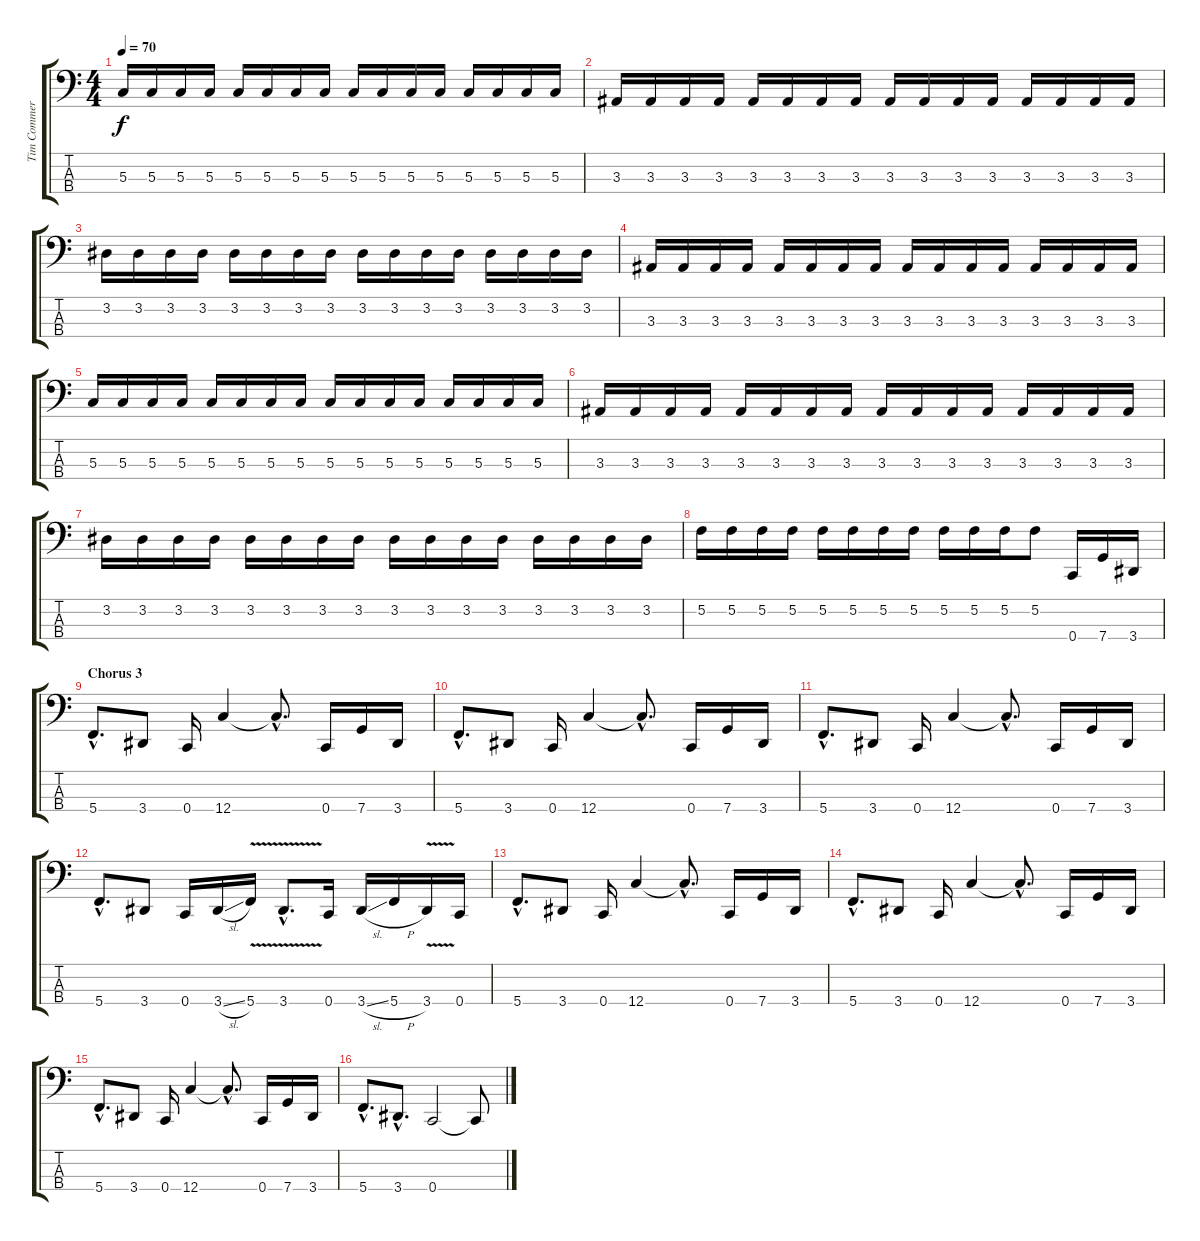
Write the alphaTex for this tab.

\track ("Tim Commerford (bass)" "Tim Commer") {instrument electricbassfinger}
\staff {score tabs}
\tuning (F2 C2 G1 C1) {hide}
\ts (4 4)
\tempo 70
\clef f4
\ks c
5.3.16{dy f} 5.3.16 5.3.16 5.3.16 5.3.16 5.3.16 5.3.16 5.3.16 5.3.16 5.3.16 5.3.16 5.3.16 5.3.16 5.3.16 5.3.16 5.3.16 |
3.3.16 3.3.16 3.3.16 3.3.16 3.3.16 3.3.16 3.3.16 3.3.16 3.3.16 3.3.16 3.3.16 3.3.16 3.3.16 3.3.16 3.3.16 3.3.16 |
3.2.16 3.2.16 3.2.16 3.2.16 3.2.16 3.2.16 3.2.16 3.2.16 3.2.16 3.2.16 3.2.16 3.2.16 3.2.16 3.2.16 3.2.16 3.2.16 |
3.3.16 3.3.16 3.3.16 3.3.16 3.3.16 3.3.16 3.3.16 3.3.16 3.3.16 3.3.16 3.3.16 3.3.16 3.3.16 3.3.16 3.3.16 3.3.16 |
5.3.16 5.3.16 5.3.16 5.3.16 5.3.16 5.3.16 5.3.16 5.3.16 5.3.16 5.3.16 5.3.16 5.3.16 5.3.16 5.3.16 5.3.16 5.3.16 |
3.3.16 3.3.16 3.3.16 3.3.16 3.3.16 3.3.16 3.3.16 3.3.16 3.3.16 3.3.16 3.3.16 3.3.16 3.3.16 3.3.16 3.3.16 3.3.16 |
3.2.16 3.2.16 3.2.16 3.2.16 3.2.16 3.2.16 3.2.16 3.2.16 3.2.16 3.2.16 3.2.16 3.2.16 3.2.16 3.2.16 3.2.16 3.2.16 |
5.2.16 5.2.16 5.2.16 5.2.16 5.2.16 5.2.16 5.2.16 5.2.16 5.2.16 5.2.16 5.2.16 5.2.8 0.4.16 7.4.16 3.4.16 |
\section ("" "Chorus 3")
5.4{hac}.8{d} 3.4.8 0.4.16 12.4.4 12.4{hac t}.8{d} 0.4.16 7.4.16 3.4.16 |
5.4{hac}.8{d} 3.4.8 0.4.16 12.4.4 12.4{hac t}.8{d} 0.4.16 7.4.16 3.4.16 |
5.4{hac}.8{d} 3.4.8 0.4.16 12.4.4 12.4{hac t}.8{d} 0.4.16 7.4.16 3.4.16 |
5.4{hac}.8{d} 3.4.8 0.4.16 3.4{sl}.16 5.4{v}.16 3.4{v hac}.8{d} 0.4.16 3.4{sl}.16 5.4{h}.16 3.4{v}.16 0.4.16 |
5.4{hac}.8{d} 3.4.8 0.4.16 12.4.4 12.4{hac t}.8{d} 0.4.16 7.4.16 3.4.16 |
5.4{hac}.8{d} 3.4.8 0.4.16 12.4.4 12.4{hac t}.8{d} 0.4.16 7.4.16 3.4.16 |
5.4{hac}.8{d} 3.4.8 0.4.16 12.4.4 12.4{hac t}.8{d} 0.4.16 7.4.16 3.4.16 |
5.4{hac}.8{d} 3.4{hac}.8{d} 0.4.2 0.4{t}.8
